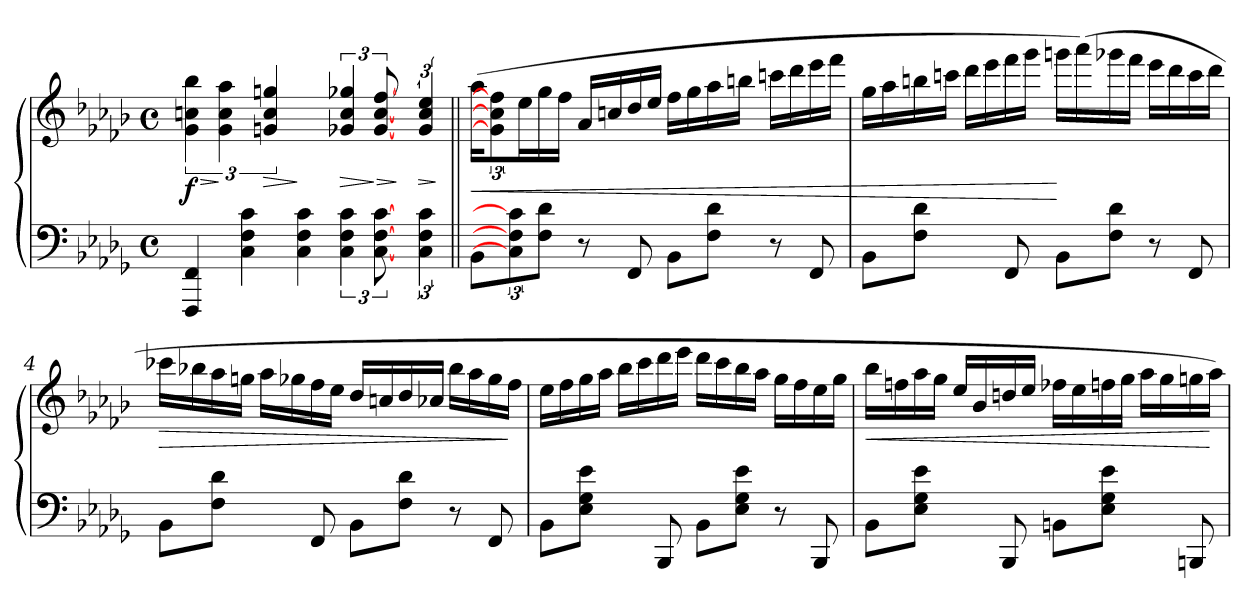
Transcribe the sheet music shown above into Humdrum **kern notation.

**kern	**kern	**dynam
*part1	*part1	*part1
*staff2	*staff1	*staff1/2
*clefF4	*clefG3	*
*k[b-e-a-d-g-]	*k[b-e-a-d-g-]	*
*M4/4	*M4/4	*
*met(c)	*met(c)	*
=1	=1	=1
!	!	!LO:HP:b
!	!	!LO:HP:n=1:b
!	!	!LO:HP:n=1:b
!	!	!LO:HP:n=1:b
!	!	!LO:DY:n=1:b
4FFF/ 4FF/	6e-\ 6an\ 6gg-\	> > > > f
.	6e-\ 6a\ 6ff\	]
4C\ 4F\ 4c\	.	]
!	!	!LO:HP:n=1:b
!	!	!LO:HP:n=1:b
.	6e/ 6a/ 6een/	] > >
4C\ 4F\ 4c\	4ryy	] ]
!	!	!LO:HP:n=1:b
6C\ 6F\ 6c\	6e-/ 6a/ 6ee-X/	] >
!	!	!LO:HP:n=1:b
!	!	!LO:HP:n=1:b
[12C\ [12F\ [12c\	[12e-/ [12a/ [12dd-/	] > >
12ryy	12ryy	] ]
!	!	!LO:HP:b
6C\ 6F\ 6c\	6e-/ 6a/ 6cc/	>
.	.	]
=2||	=2||	=2||
!	!	!LO:HP:b
8BB-\L	(>16ff\LL	<
.	12e-/] 12a/] 12dd-/]	.
12C\] 12F\] 12c\]	.	.
.	16cc\	.
8F\ 8d-\J	16ee-\	.
.	16dd-\JJ	.
8r	16f/LL	.
.	16an/	.
8FF/	16b-/	.
.	16cc/JJ	.
8BB-\L	16dd-\LL	.
.	16ee-\	.
8F\ 8d-\J	16ff\	.
.	16ggn\JJ	.
8r	16aan\LL	.
.	16bb-\	.
8FF/	16ccc\	.
.	16ddd-\JJ	.
=3	=3	=3
8BB-\L	16ee-\LL	.
.	16ff\	.
8F\ 8d-\J	16ggn\	.
.	16aan\JJ	.
8ryy	16bb-\LL	.
.	16ccc\	.
8FF/	16ddd-\	.
.	16eee-\JJ	.
8BB-\L	16eeen\LL	[
.	(>16fff\)	.
8F\ 8d-\J	16eee-X\	.
.	16ddd-\JJ	.
8r	16ccc\LL	.
.	16bb-\	.
8FF/	16aa\	.
.	16bb-\JJ	.
!!LO:LB:g=z
=4	=4	=4
!	!	!LO:HP:b
8BB-\L	16aa-X\LL	>
.	16gg-X\	.
8F\ 8d-\J	16ff\	.
.	16een\JJ	.
8ryy	16ff\LL	.
.	16ee-X\	.
8FF/	16dd-\	.
.	16cc\JJ	.
8BB-\L	16b-/LL	.
.	16an/	.
8F\ 8d-\J	16b-/	.
.	16a-X/JJ	.
8r	16gg-\LL	.
.	16ff\	.
8FF/	16ee-\	.
.	16dd-\JJ	]
=5	=5	=5
8BB-\L	16cc\LL	.
.	16dd-\	.
8E-\ 8G-\ 8e-\J	16ee-\	.
.	16ff\JJ	.
8ryy	16gg-\LL	.
.	16aa-\	.
8BBB-/	16bb-\	.
.	16ccc\JJ	.
8BB-\L	16bb-\LL	.
.	16aa-\	.
8E-\ 8G-\ 8e-\J	16gg-\	.
.	16ff\JJ	.
8r	16ee-\LL	.
.	16dd-\	.
8BBB-/	16cc\	.
.	16ee-\JJ	.
=6	=6	=6
!	!	!LO:HP:b
8BB-\L	16gg-\LL	<
.	16ddn\	.
8E-\ 8G-\ 8e-\J	16ff\	.
.	16ee-\JJ	.
8ryy	16cc/LL	.
.	16g-/	.
8BBB-/	16bn/	.
.	16cc/JJ	.
8BB\L	16dd-X\LL	.
.	16cc\	.
8E-\ 8G-\ 8e-\J	16ddn\	.
.	16ee-\JJ	.
8ryy	16ff\LL	.
.	16ee-\	.
8BBB/	16een\	.
.	16ff\JJ)	[
=	=	=
*-	*-	*-
